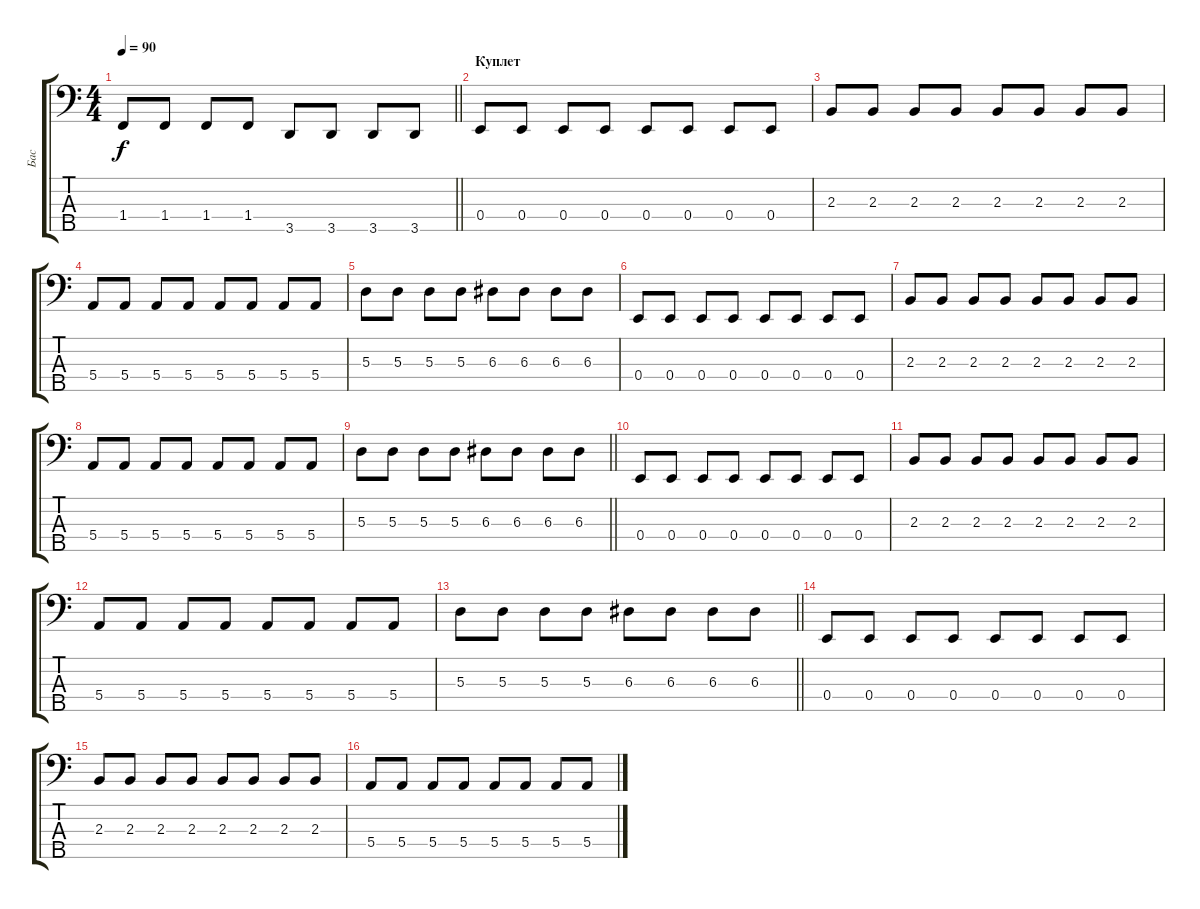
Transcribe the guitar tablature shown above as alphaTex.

\track ("Бас" "Бас") {instrument electricbassfinger}
\staff {score tabs}
\tuning (G2 D2 A1 E1 B0) {hide}
\ts (4 4)
\tempo 90
\clef f4
\barLineRight lightlight
\ks c
1.4.8{dy f} 1.4.8 1.4.8 1.4.8 3.5.8 3.5.8 3.5.8 3.5.8 |
\section ("" "Куплет")
0.4.8 0.4.8 0.4.8 0.4.8 0.4.8 0.4.8 0.4.8 0.4.8 |
2.3.8 2.3.8 2.3.8 2.3.8 2.3.8 2.3.8 2.3.8 2.3.8 |
5.4.8 5.4.8 5.4.8 5.4.8 5.4.8 5.4.8 5.4.8 5.4.8 |
5.3.8 5.3.8 5.3.8 5.3.8 6.3.8 6.3.8 6.3.8 6.3.8 |
0.4.8 0.4.8 0.4.8 0.4.8 0.4.8 0.4.8 0.4.8 0.4.8 |
2.3.8 2.3.8 2.3.8 2.3.8 2.3.8 2.3.8 2.3.8 2.3.8 |
5.4.8 5.4.8 5.4.8 5.4.8 5.4.8 5.4.8 5.4.8 5.4.8 |
\barLineRight lightlight
5.3.8 5.3.8 5.3.8 5.3.8 6.3.8 6.3.8 6.3.8 6.3.8 |
0.4.8 0.4.8 0.4.8 0.4.8 0.4.8 0.4.8 0.4.8 0.4.8 |
2.3.8 2.3.8 2.3.8 2.3.8 2.3.8 2.3.8 2.3.8 2.3.8 |
5.4.8 5.4.8 5.4.8 5.4.8 5.4.8 5.4.8 5.4.8 5.4.8 |
\barLineRight lightlight
5.3.8 5.3.8 5.3.8 5.3.8 6.3.8 6.3.8 6.3.8 6.3.8 |
0.4.8 0.4.8 0.4.8 0.4.8 0.4.8 0.4.8 0.4.8 0.4.8 |
2.3.8 2.3.8 2.3.8 2.3.8 2.3.8 2.3.8 2.3.8 2.3.8 |
5.4.8 5.4.8 5.4.8 5.4.8 5.4.8 5.4.8 5.4.8 5.4.8
